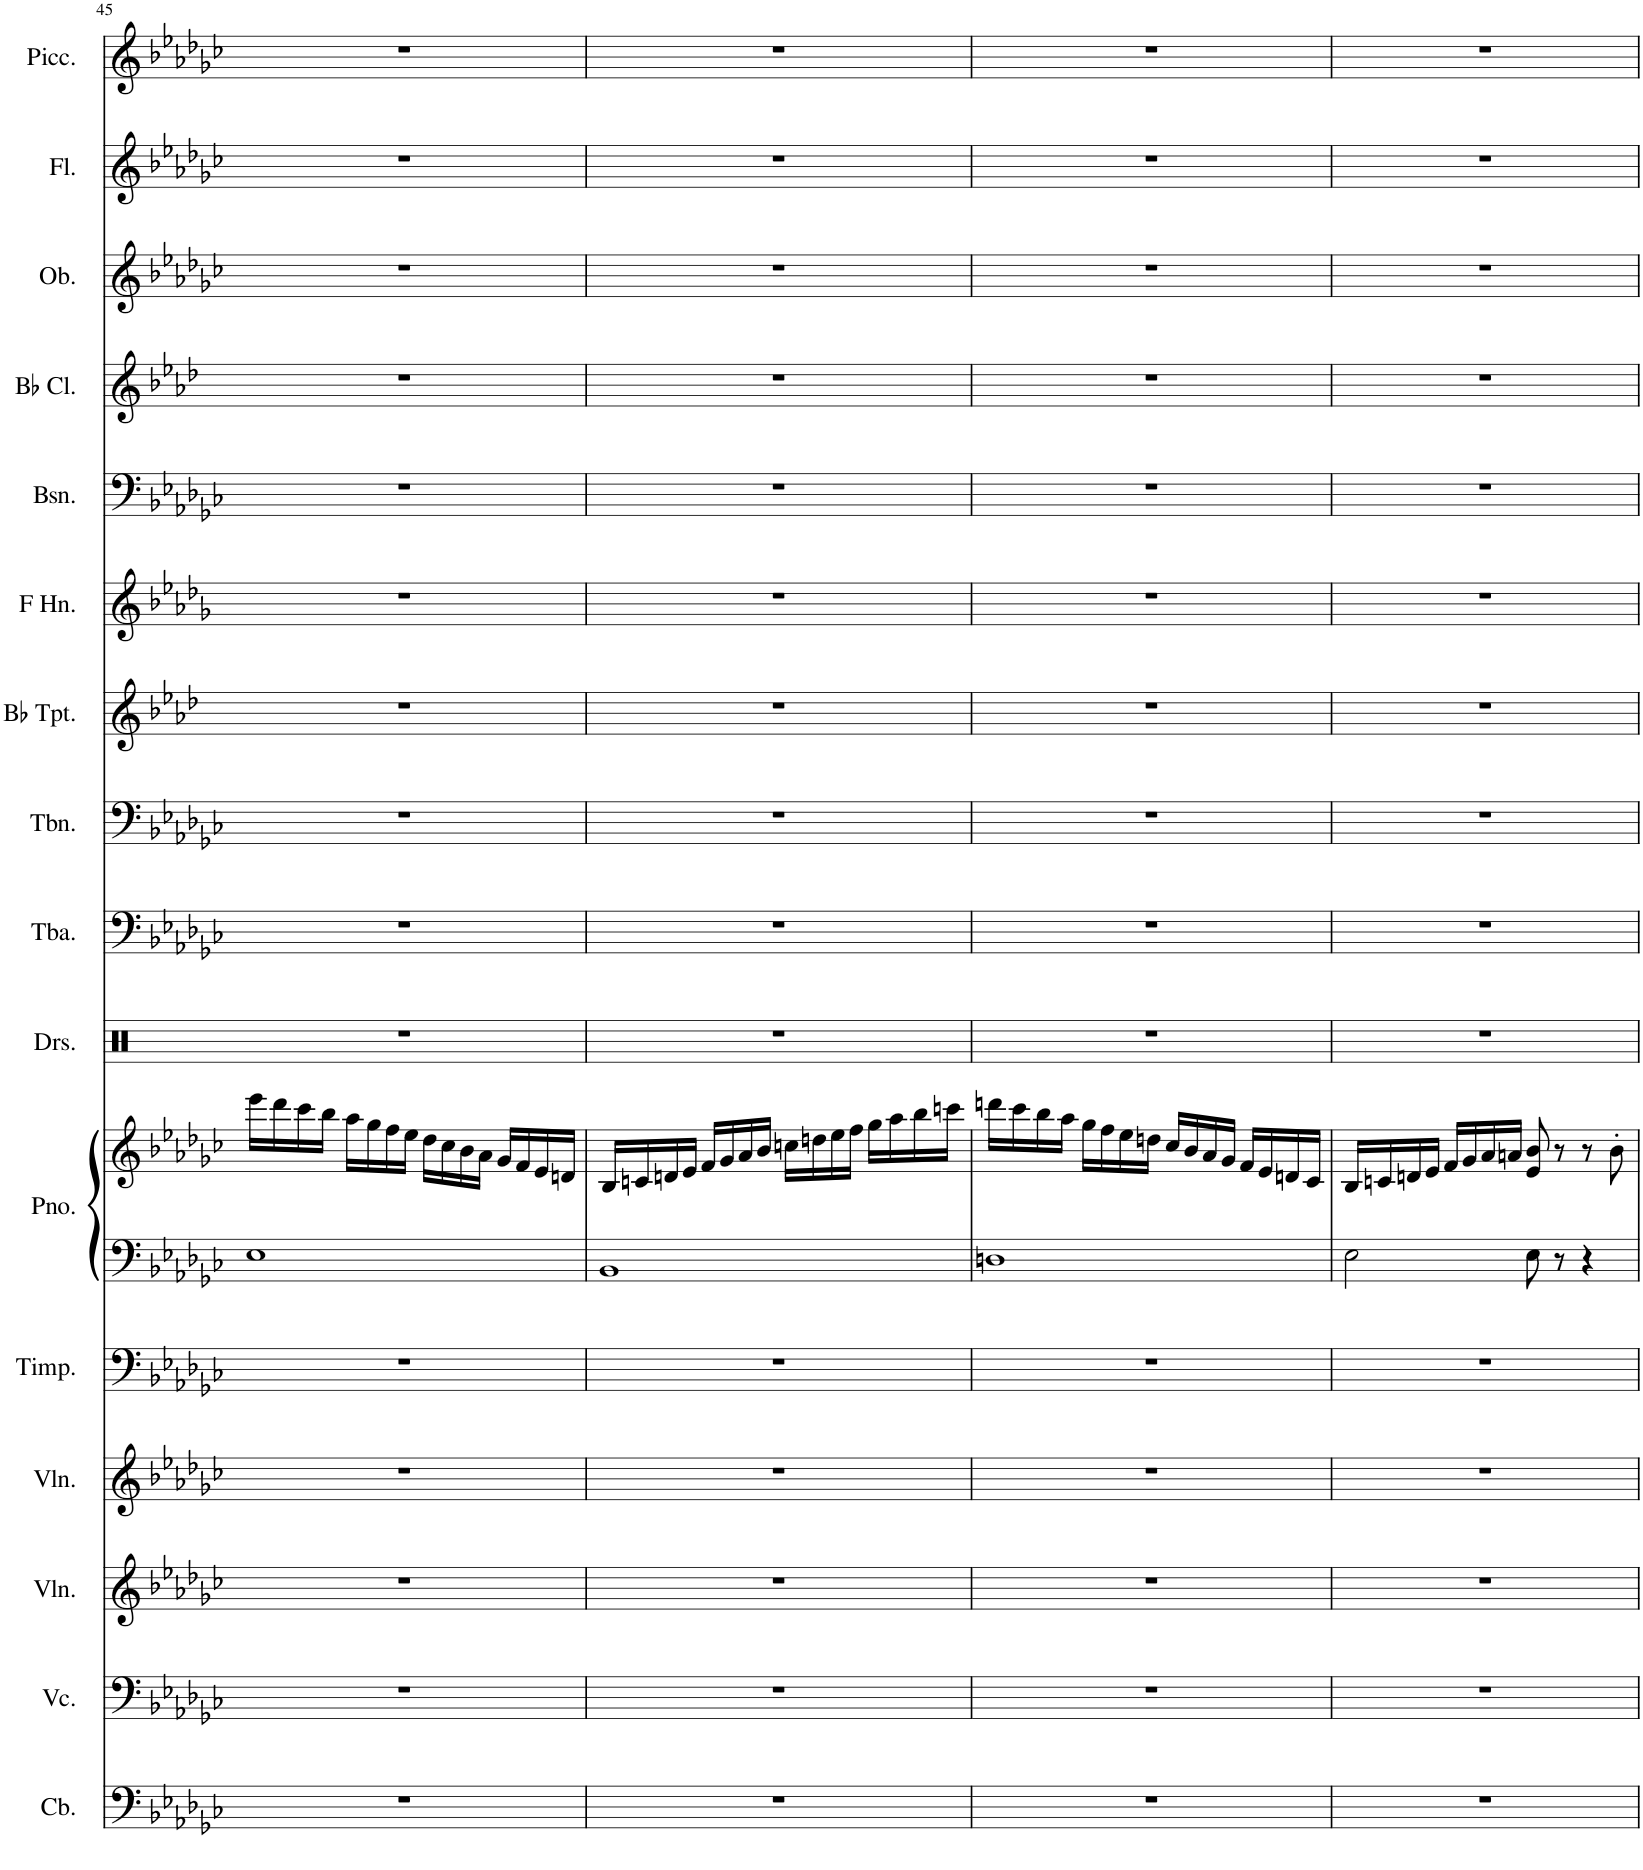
**kern	**kern	**kern	**kern	**kern	**kern	**kern	**kern	**kern	**kern	**kern	**kern	**kern	**kern	**kern	**kern	**kern
*part16	*part15	*part14	*part13	*part12	*part11	*part11	*part10	*part9	*part8	*part7	*part6	*part5	*part4	*part3	*part2	*part1
*staff17	*staff16	*staff15	*staff14	*staff13	*staff12	*staff11	*staff10	*staff9	*staff8	*staff7	*staff6	*staff5	*staff4	*staff3	*staff2	*staff1
*I"Contrabass	*I"Violoncello	*I"Violin	*I"Violin	*I"Timpani	*I"Piano	*	*I"Drumset	*I"Tuba	*I"Trombone	*I"Bb Trumpet	*I"Horn in F	*I"Bassoon	*I"Bb Clarinet	*I"Oboe	*I"Flute	*I"Piccolo
*I'Cb.	*I'Vc.	*I'Vln.	*I'Vln.	*I'Timp.	*I'Pno.	*	*I'Drs.	*I'Tba.	*I'Tbn.	*I'Bb Tpt.	*	*I'Bsn.	*I'Bb Cl.	*I'Ob.	*I'Fl.	*I'Picc.
!!LO:PB:g=z
*clefF4	*clefF4	*clefG2	*clefG2	*clefF4	*clefF4	*clefG2	*clefX	*clefF4	*clefF4	*clefG2	*clefG2	*clefF4	*clefG2	*clefG2	*clefG2	*clefG2
*Trd7c12	*	*	*	*	*	*	*	*	*	*Trd1c2	*Trd4c7	*	*Trd1c2	*	*	*Trd-7c-12
*k[b-e-a-d-g-c-]	*k[b-e-a-d-g-c-]	*k[b-e-a-d-g-c-]	*k[b-e-a-d-g-c-]	*k[b-e-a-d-g-c-]	*k[b-e-a-d-g-c-]	*k[b-e-a-d-g-c-]	*k[]	*k[b-e-a-d-g-c-]	*k[b-e-a-d-g-c-]	*k[b-e-a-d-]	*k[b-e-a-d-g-]	*k[b-e-a-d-g-c-]	*k[b-e-a-d-]	*k[b-e-a-d-g-c-]	*k[b-e-a-d-g-c-]	*k[b-e-a-d-g-c-]
*M4/4	*M4/4	*M4/4	*M4/4	*M4/4	*M4/4	*M4/4	*M4/4	*M4/4	*M4/4	*M4/4	*M4/4	*M4/4	*M4/4	*M4/4	*M4/4	*M4/4
=45	=45	=45	=45	=45	=45	=45	=45	=45	=45	=45	=45	=45	=45	=45	=45	=45
1r	1r	1r	1r	1r	1E-	16eee-\LL	1r	1r	1r	1r	1r	1r	1r	1r	1r	1r
.	.	.	.	.	.	16ddd-\	.	.	.	.	.	.	.	.	.	.
.	.	.	.	.	.	16ccc-\	.	.	.	.	.	.	.	.	.	.
.	.	.	.	.	.	16bb-\JJ	.	.	.	.	.	.	.	.	.	.
.	.	.	.	.	.	16aa-\LL	.	.	.	.	.	.	.	.	.	.
.	.	.	.	.	.	16gg-\	.	.	.	.	.	.	.	.	.	.
.	.	.	.	.	.	16ff\	.	.	.	.	.	.	.	.	.	.
.	.	.	.	.	.	16ee-\JJ	.	.	.	.	.	.	.	.	.	.
.	.	.	.	.	.	16dd-\LL	.	.	.	.	.	.	.	.	.	.
.	.	.	.	.	.	16cc-\	.	.	.	.	.	.	.	.	.	.
.	.	.	.	.	.	16b-\	.	.	.	.	.	.	.	.	.	.
.	.	.	.	.	.	16a-\JJ	.	.	.	.	.	.	.	.	.	.
.	.	.	.	.	.	16g-/LL	.	.	.	.	.	.	.	.	.	.
.	.	.	.	.	.	16f/	.	.	.	.	.	.	.	.	.	.
.	.	.	.	.	.	16e-/	.	.	.	.	.	.	.	.	.	.
.	.	.	.	.	.	16dn/JJ	.	.	.	.	.	.	.	.	.	.
=46	=46	=46	=46	=46	=46	=46	=46	=46	=46	=46	=46	=46	=46	=46	=46	=46
1r	1r	1r	1r	1r	1BB-	16B-/LL	1r	1r	1r	1r	1r	1r	1r	1r	1r	1r
.	.	.	.	.	.	16cn/	.	.	.	.	.	.	.	.	.	.
.	.	.	.	.	.	16dn/	.	.	.	.	.	.	.	.	.	.
.	.	.	.	.	.	16e-/JJ	.	.	.	.	.	.	.	.	.	.
.	.	.	.	.	.	16f/LL	.	.	.	.	.	.	.	.	.	.
.	.	.	.	.	.	16g-/	.	.	.	.	.	.	.	.	.	.
.	.	.	.	.	.	16a-/	.	.	.	.	.	.	.	.	.	.
.	.	.	.	.	.	16b-/JJ	.	.	.	.	.	.	.	.	.	.
.	.	.	.	.	.	16ccn\LL	.	.	.	.	.	.	.	.	.	.
.	.	.	.	.	.	16ddn\	.	.	.	.	.	.	.	.	.	.
.	.	.	.	.	.	16ee-\	.	.	.	.	.	.	.	.	.	.
.	.	.	.	.	.	16ff\JJ	.	.	.	.	.	.	.	.	.	.
.	.	.	.	.	.	16gg-\LL	.	.	.	.	.	.	.	.	.	.
.	.	.	.	.	.	16aa-\	.	.	.	.	.	.	.	.	.	.
.	.	.	.	.	.	16bb-\	.	.	.	.	.	.	.	.	.	.
.	.	.	.	.	.	16cccn\JJ	.	.	.	.	.	.	.	.	.	.
=47	=47	=47	=47	=47	=47	=47	=47	=47	=47	=47	=47	=47	=47	=47	=47	=47
1r	1r	1r	1r	1r	1Dn	16dddn\LL	1r	1r	1r	1r	1r	1r	1r	1r	1r	1r
.	.	.	.	.	.	16ccc-\	.	.	.	.	.	.	.	.	.	.
.	.	.	.	.	.	16bb-\	.	.	.	.	.	.	.	.	.	.
.	.	.	.	.	.	16aa-\JJ	.	.	.	.	.	.	.	.	.	.
.	.	.	.	.	.	16gg-\LL	.	.	.	.	.	.	.	.	.	.
.	.	.	.	.	.	16ff\	.	.	.	.	.	.	.	.	.	.
.	.	.	.	.	.	16ee-\	.	.	.	.	.	.	.	.	.	.
.	.	.	.	.	.	16ddn\JJ	.	.	.	.	.	.	.	.	.	.
.	.	.	.	.	.	16cc-/LL	.	.	.	.	.	.	.	.	.	.
.	.	.	.	.	.	16b-/	.	.	.	.	.	.	.	.	.	.
.	.	.	.	.	.	16a-/	.	.	.	.	.	.	.	.	.	.
.	.	.	.	.	.	16g-/JJ	.	.	.	.	.	.	.	.	.	.
.	.	.	.	.	.	16f/LL	.	.	.	.	.	.	.	.	.	.
.	.	.	.	.	.	16e-/	.	.	.	.	.	.	.	.	.	.
.	.	.	.	.	.	16dn/	.	.	.	.	.	.	.	.	.	.
.	.	.	.	.	.	16c-/JJ	.	.	.	.	.	.	.	.	.	.
=48	=48	=48	=48	=48	=48	=48	=48	=48	=48	=48	=48	=48	=48	=48	=48	=48
1r	1r	1r	1r	1r	2E-\	16B-/LL	1r	1r	1r	1r	1r	1r	1r	1r	1r	1r
.	.	.	.	.	.	16cn/	.	.	.	.	.	.	.	.	.	.
.	.	.	.	.	.	16dn/	.	.	.	.	.	.	.	.	.	.
.	.	.	.	.	.	16e-/JJ	.	.	.	.	.	.	.	.	.	.
.	.	.	.	.	.	16f/LL	.	.	.	.	.	.	.	.	.	.
.	.	.	.	.	.	16g-/	.	.	.	.	.	.	.	.	.	.
.	.	.	.	.	.	16a-/	.	.	.	.	.	.	.	.	.	.
.	.	.	.	.	.	16an/JJ	.	.	.	.	.	.	.	.	.	.
.	.	.	.	.	8E-\	8e-/ 8b-/	.	.	.	.	.	.	.	.	.	.
.	.	.	.	.	8r	8r	.	.	.	.	.	.	.	.	.	.
.	.	.	.	.	4r	8r	.	.	.	.	.	.	.	.	.	.
.	.	.	.	.	.	8b-'\	.	.	.	.	.	.	.	.	.	.
=	=	=	=	=	=	=	=	=	=	=	=	=	=	=	=	=
*-	*-	*-	*-	*-	*-	*-	*-	*-	*-	*-	*-	*-	*-	*-	*-	*-
